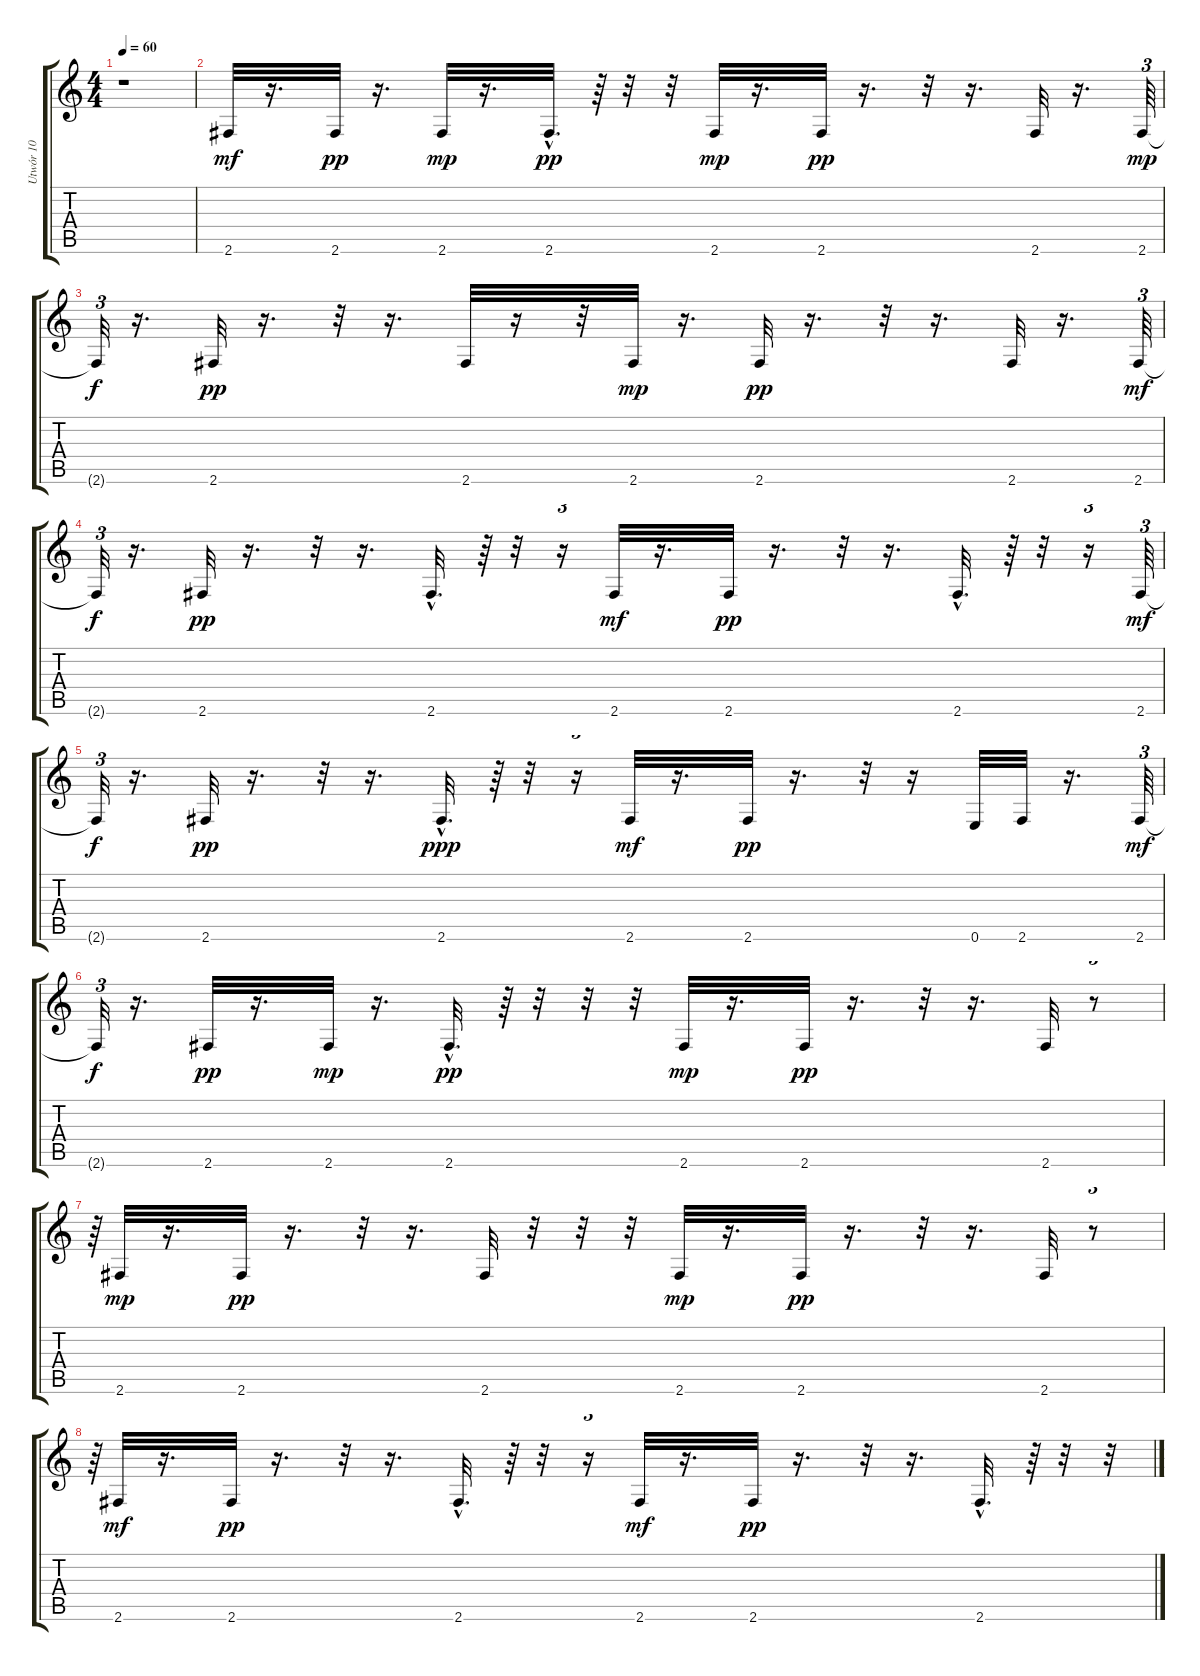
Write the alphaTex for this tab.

\track ("Utwór 10" "Utwór 10") {instrument acousticguitarsteel}
\staff {score tabs}
\tuning (E4 B3 G3 D3 A2 E2) {hide}
\ts (4 4)
\tempo 60
\clef g2
\ks c
r.1{dy mp} |
2.6.32{dy mf} r.16{d} 2.6.32{dy pp} r.16{d} 2.6.32{dy mp} r.16{d} 2.6{hac}.32{d dy pp} r.64 r.32 r.32 2.6.32{dy mp} r.16{d} 2.6.32{dy pp} r.16{d} r.32 r.16{d} 2.6.32 r.16{d} 2.6.64{tu (3 2) dy mp} |
2.6{t}.32{tu (3 2) dy f} r.16{d} 2.6.32{dy pp} r.16{d} r.32 r.16{d} 2.6.32 r.16 r.32 2.6.32{dy mp} r.16{d} 2.6.32{dy pp} r.16{d} r.32 r.16{d} 2.6.32 r.16{d} 2.6.64{tu (3 2) dy mf} |
2.6{t}.32{tu (3 2) dy f} r.16{d} 2.6.32{dy pp} r.16{d} r.32 r.16{d} 2.6{hac}.32{d} r.64 r.32 r.16{tu (3 2)} 2.6.32{dy mf} r.16{d} 2.6.32{dy pp} r.16{d} r.32 r.16{d} 2.6{hac}.32{d} r.64 r.32 r.16{tu (3 2)} 2.6.64{tu (3 2) dy mf} |
2.6{t}.32{tu (3 2) dy f} r.16{d} 2.6.32{dy pp} r.16{d} r.32 r.16{d} 2.6{hac}.32{d dy ppp} r.64 r.32 r.16{tu (3 2)} 2.6.32{dy mf} r.16{d} 2.6.32{dy pp} r.16{d} r.32 r.16 0.6.32 2.6.32 r.16{d} 2.6.64{tu (3 2) dy mf} |
2.6{t}.32{tu (3 2) dy f} r.16{d} 2.6.32{dy pp} r.16{d} 2.6.32{dy mp} r.16{d} 2.6{hac}.32{d dy pp} r.64 r.32 r.32 r.32 2.6.32{dy mp} r.16{d} 2.6.32{dy pp} r.16{d} r.32 r.16{d} 2.6.32 r.8{tu (3 2)} |
r.64{tu (3 2)} 2.6.32{dy mp} r.16{d} 2.6.32{dy pp} r.16{d} r.32 r.16{d} 2.6.32 r.32 r.32 r.32 2.6.32{dy mp} r.16{d} 2.6.32{dy pp} r.16{d} r.32 r.16{d} 2.6.32 r.8{tu (3 2)} |
r.64{tu (3 2)} 2.6.32{dy mf} r.16{d} 2.6.32{dy pp} r.16{d} r.32 r.16{d} 2.6{hac}.32{d} r.64 r.32 r.16{tu (3 2)} 2.6.32{dy mf} r.16{d} 2.6.32{dy pp} r.16{d} r.32 r.16{d} 2.6{hac}.32{d} r.64 r.32 r.32
